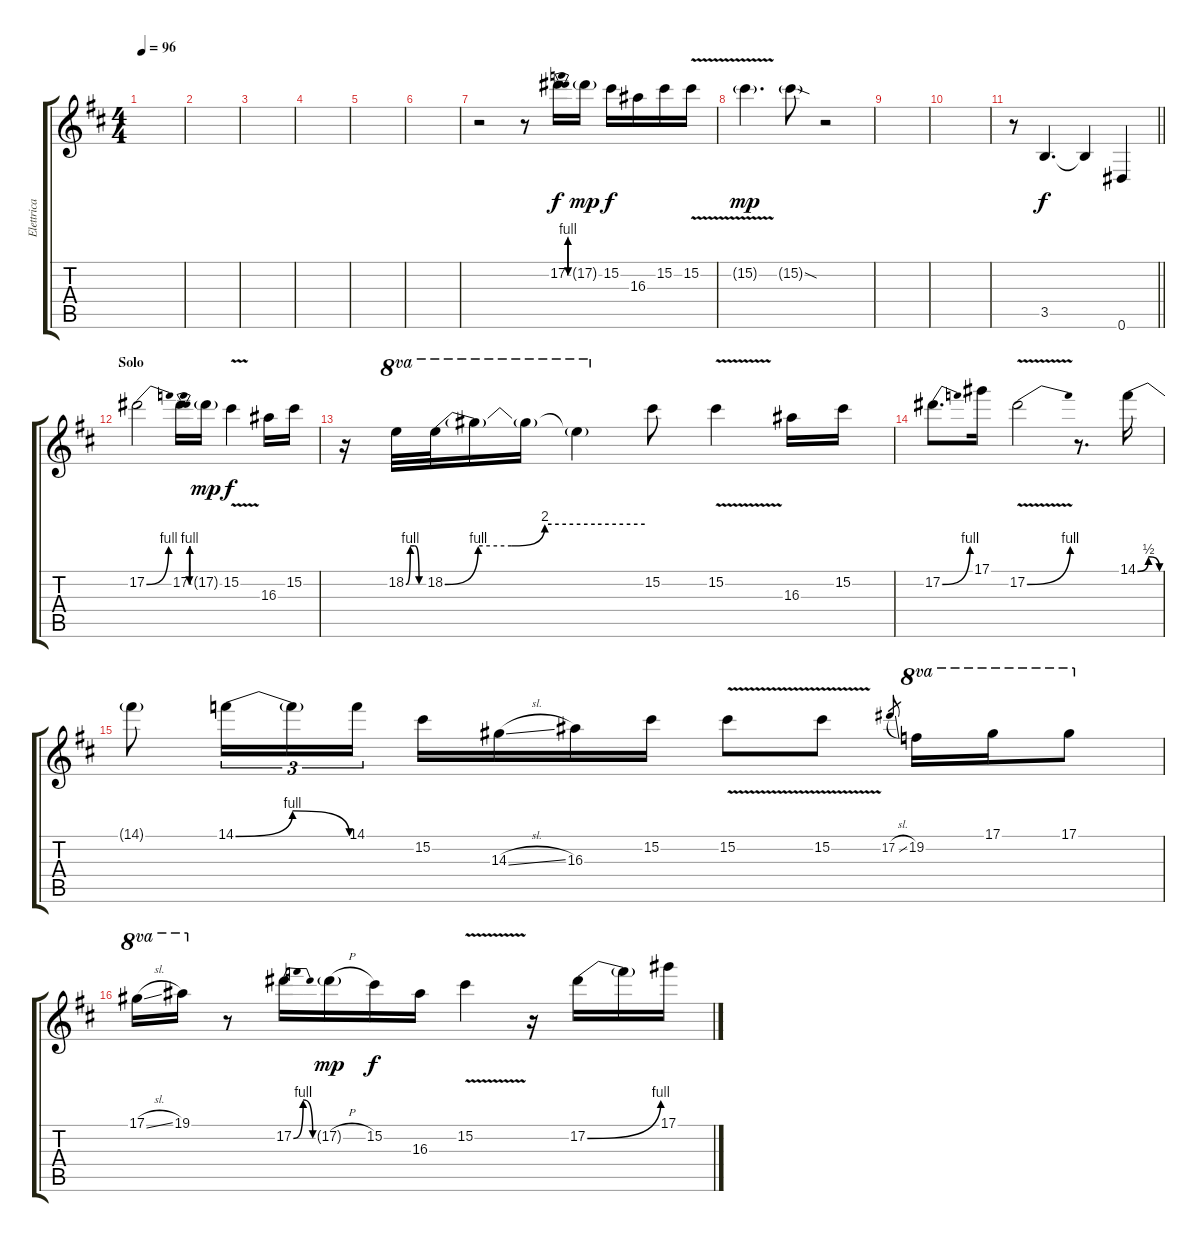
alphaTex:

\track ("Elettrica Solo" "Elettrica ") {instrument distortionguitar}
\staff {score tabs}
\tuning (Eb4 Bb3 Gb3 Db3 Ab2 Eb2) {hide}
\ts (4 4)
\tempo 96
\clef g2
\ks d
|
|
|
|
|
|
r.2 r.8 17.2{be (bendrelease 0 0 15 4 30 4 60 0)}.16 17.2{g}.16{dy mp} 15.2.16{dy f} 16.3.16 15.2.16 15.2{v}.16 |
15.2{v g}.4{d dy mp} 15.2{sod g}.8 r.2 |
|
|
\barLineRight lightlight
r.8 3.5.4{d dy f} 3.5{t}.4 0.6.4 |
\section ("" "Solo")
17.2{be (bend 0 0 60 4)}.2 17.2{be (bendrelease 0 0 15 4 30 4 60 0)}.16 17.2{g}.16{dy mp} 15.2{v}.4{dy f} 16.3.16 15.2.16 |
r.16 18.2{be (custom 0 0 15 4 30 4 45 0 60 0)}.32{ot 8va} 18.2{be (custom 0 0 10 4 20 4 30 8 45 8 60 8)}.32{ot 8va} 18.2{t}.16{ot 8va} 18.2{t}.16{ot 8va} 18.2{t}.4{ot 8va} 15.2.8 15.2{v}.4 16.3.16 15.2.16 |
17.2{be (bend 0 0 60 4)}.8{d} 17.1.16 17.2{be (bend 0 0 60 4) v}.2 r.8{d} 14.1{be (bendrelease 0 0 14 2 24 2 60 0)}.16 |
14.1{t}.8 14.1{be (bendrelease 0 0 15 4 30 4 60 0)}.16{tu (3 2)} 14.1{t}.16{tu (3 2)} 14.1.16{tu (3 2)} 15.2.16 14.3{sl}.16 16.3.16 15.2.16 15.2{v}.8 15.2{v}.8 17.2{sl}.8{gr} 19.2.16{ot 8va} 17.1.16{ot 8va} 17.1.8{ot 8va} |
17.1{sl}.16{ot 8va} 19.1.16{ot 8va} r.8 17.2{be (bendrelease 0 0 15 4 30 4 60 0)}.16 17.2{h g}.16{dy mp} 15.2.16{dy f} 16.3.16 15.2{v}.4 r.16 17.2{be (bend 0 0 60 4)}.16 17.2{t}.16 17.1.16
